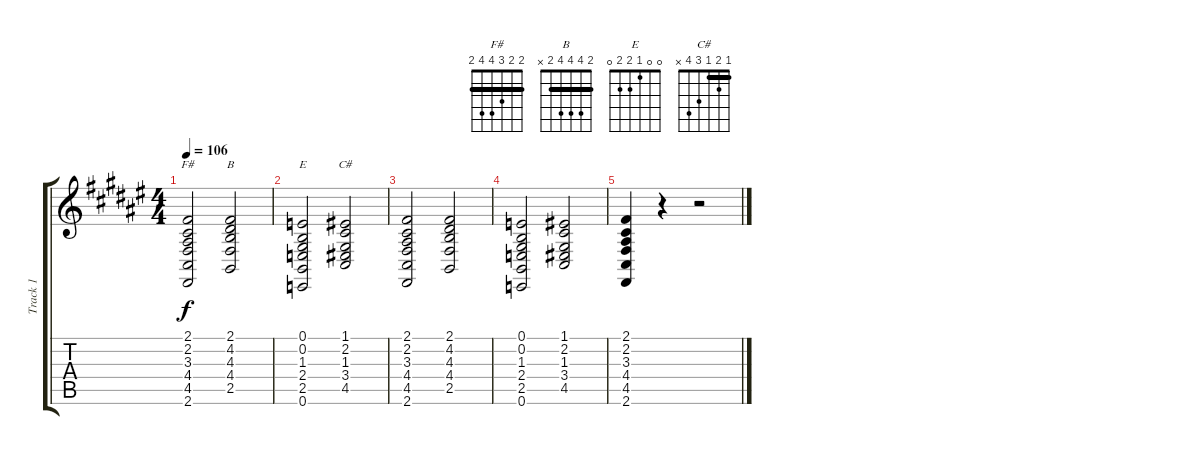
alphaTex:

\track ("Track 1" "Track 1") {instrument stringensemble1}
\staff {score tabs}
\tuning (E4 B3 G3 D3 A2 E2) {hide}
\chord ("F#" 2 2 3 4 4 2) {barre 2}
\chord ("B" 2 4 4 4 2 x) {barre 2}
\chord ("E" 0 0 1 2 2 0)
\chord ("C#" 1 2 1 3 4 x) {barre 1}
\ts (4 4)
\tempo 106
\clef g2
\ks f#
(2.1 2.2 3.3 4.4 4.5 2.6).2{ch "F#" dy f} (2.1 4.2 4.3 4.4 2.5).2{ch "B"} |
(0.1 0.2 1.3 2.4 2.5 0.6).2{ch "E"} (1.1 2.2 1.3 3.4 4.5).2{ch "C#"} |
(2.1 2.2 3.3 4.4 4.5 2.6).2 (2.1 4.2 4.3 4.4 2.5).2 |
(0.1 0.2 1.3 2.4 2.5 0.6).2 (1.1 2.2 1.3 3.4 4.5).2 |
(2.1 2.2 3.3 4.4 4.5 2.6).4 r.4 r.2
